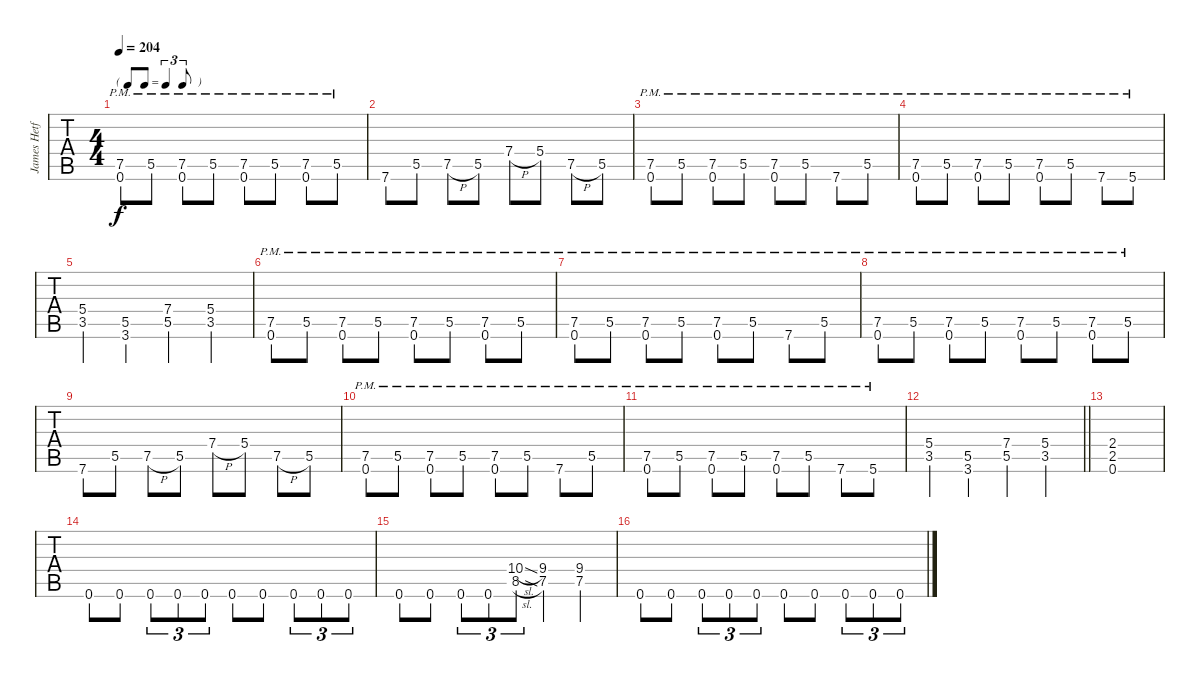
\track ("James Hetfield " "James Hetf") {instrument distortionguitar}
\staff {tabs}
\tuning (E4 B3 G3 D3 A2 E2) {hide}
\ts (4 4)
\tf triplet8th
\tempo 204
\clef g2
\ks c
(7.5{pm} 0.6{pm}).8{dy f} 5.5{pm}.8 (7.5{pm} 0.6{pm}).8 5.5{pm}.8 (7.5{pm} 0.6{pm}).8 5.5{pm}.8 (7.5{pm} 0.6{pm}).8 5.5{pm}.8 |
7.6.8 5.5.8 7.5{h}.8 5.5.8 7.4{h}.8 5.4.8 7.5{h}.8 5.5.8 |
(7.5{pm} 0.6{pm}).8 5.5{pm}.8 (7.5{pm} 0.6{pm}).8 5.5{pm}.8 (7.5{pm} 0.6{pm}).8 5.5{pm}.8 7.6{pm}.8 5.5{pm}.8 |
(7.5{pm} 0.6{pm}).8 5.5{pm}.8 (7.5{pm} 0.6{pm}).8 5.5{pm}.8 (7.5{pm} 0.6{pm}).8 5.5{pm}.8 7.6{pm}.8 5.6{pm}.8 |
(5.4 3.5).4 (5.5 3.6).4 (7.4 5.5).4 (5.4 3.5).4 |
(7.5{pm} 0.6{pm}).8 5.5{pm}.8 (7.5{pm} 0.6{pm}).8 5.5{pm}.8 (7.5{pm} 0.6{pm}).8 5.5{pm}.8 (7.5{pm} 0.6{pm}).8 5.5{pm}.8 |
(7.5{pm} 0.6{pm}).8 5.5{pm}.8 (7.5{pm} 0.6{pm}).8 5.5{pm}.8 (7.5{pm} 0.6{pm}).8 5.5{pm}.8 7.6{pm}.8 5.5{pm}.8 |
(7.5{pm} 0.6{pm}).8 5.5{pm}.8 (7.5{pm} 0.6{pm}).8 5.5{pm}.8 (7.5{pm} 0.6{pm}).8 5.5{pm}.8 (7.5{pm} 0.6{pm}).8 5.5{pm}.8 |
7.6.8 5.5.8 7.5{h}.8 5.5.8 7.4{h}.8 5.4.8 7.5{h}.8 5.5.8 |
(7.5{pm} 0.6{pm}).8 5.5{pm}.8 (7.5{pm} 0.6{pm}).8 5.5{pm}.8 (7.5{pm} 0.6{pm}).8 5.5{pm}.8 7.6{pm}.8 5.5{pm}.8 |
(7.5{pm} 0.6{pm}).8 5.5{pm}.8 (7.5{pm} 0.6{pm}).8 5.5{pm}.8 (7.5{pm} 0.6{pm}).8 5.5{pm}.8 7.6{pm}.8 5.6{pm}.8 |
\barLineRight lightlight
(5.4 3.5).4 (5.5 3.6).4 (7.4 5.5).4 (5.4 3.5).4 |
(2.4 2.5 0.6).1 |
0.6.8 0.6.8 0.6.8{tu (3 2)} 0.6.8{tu (3 2)} 0.6.8{tu (3 2)} 0.6.8 0.6.8 0.6.8{tu (3 2)} 0.6.8{tu (3 2)} 0.6.8{tu (3 2)} |
0.6.8 0.6.8 0.6.8{tu (3 2)} 0.6.8{tu (3 2)} (10.4{sl} 8.5{sl}).8{tu (3 2)} (9.4 7.5).4 (9.4 7.5).4 |
0.6.8 0.6.8 0.6.8{tu (3 2)} 0.6.8{tu (3 2)} 0.6.8{tu (3 2)} 0.6.8 0.6.8 0.6.8{tu (3 2)} 0.6.8{tu (3 2)} 0.6.8{tu (3 2)}
